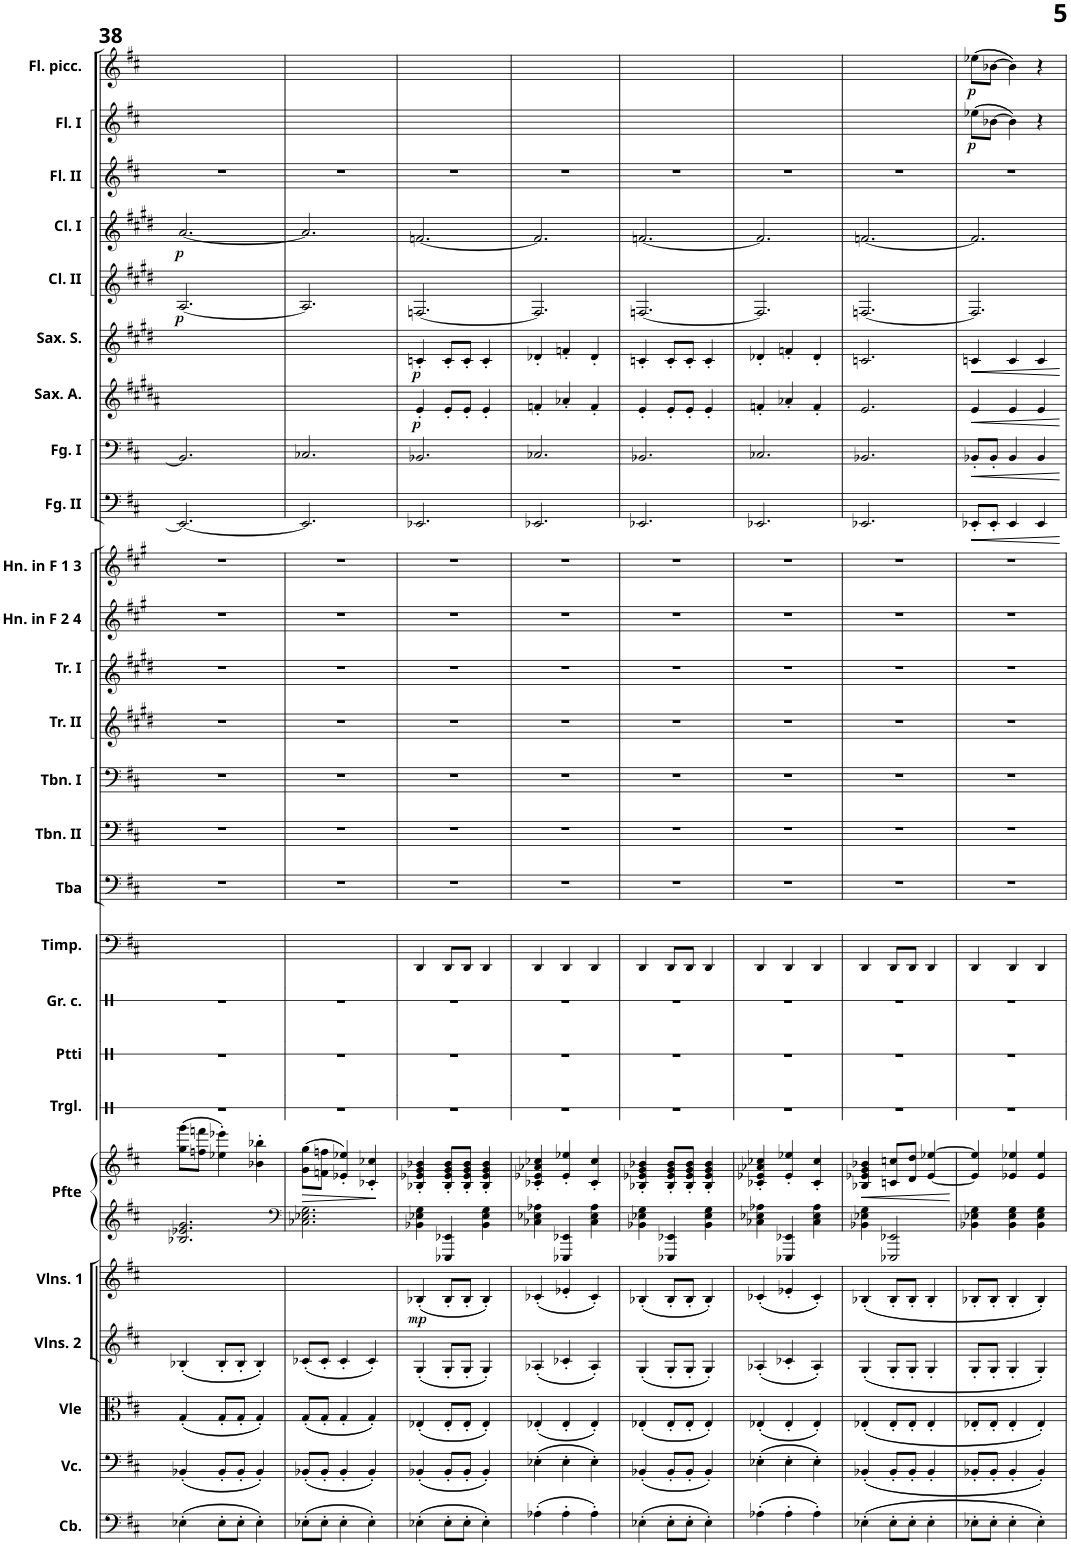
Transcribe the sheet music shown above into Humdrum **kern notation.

**kern	**kern	**kern	**kern	**kern	**dynam	**kern	**kern	**dynam	**kern	**kern	**kern	**kern	**kern	**kern	**kern	**kern	**kern	**kern	**kern	**kern	**dynam	**kern	**dynam	**kern	**dynam	**kern	**dynam	**kern	**dynam	**kern	**dynam	**kern	**kern	**dynam	**kern	**dynam
*part26	*part25	*part24	*part23	*part22	*part22	*part21	*part21	*part21	*part20	*part19	*part18	*part17	*part16	*part15	*part14	*part13	*part12	*part11	*part10	*part9	*part9	*part8	*part8	*part7	*part7	*part6	*part6	*part5	*part5	*part4	*part4	*part3	*part2	*part2	*part1	*part1
*staff27	*staff26	*staff25	*staff24	*staff23	*staff23	*staff22	*staff21	*staff21/22	*staff20	*staff19	*staff18	*staff17	*staff16	*staff15	*staff14	*staff13	*staff12	*staff11	*staff10	*staff9	*staff9	*staff8	*staff8	*staff7	*staff7	*staff6	*staff6	*staff5	*staff5	*staff4	*staff4	*staff3	*staff2	*staff2	*staff1	*staff1
*I"Contrabbassi	*I"Violoncelli	*I"Viole	*I"Violins 2	*I"Violins 1	*	*I"Pianoforte	*	*	*I"Triangolo	*I"Cymbals	*I"Grancassa	*I"Timpani	*I"Tuba	*I"Trombone 2	*I"Trombone 1	*I"Trumpet in Bb 1	*I"Trumpet in Bb 1	*I"Horn in F 2 &amp; 4	*I"Horn in F 1 &amp; 3	*I"Bassoon 2	*	*I"Bassoon 1	*	*I"Sassofono contralto	*	*I"Sassofono soprano	*	*I"Clarinet in Bb 2	*	*I"Clarinet in Bb 1	*	*I"Flute 2	*I"Flute 1	*	*I"Flauto piccolo	*
*I'Cb.	*I'Vc.	*I'Vle	*I'Vlns. 2	*I'Vlns. 1	*	*I'Pfte	*	*	*I'Trgl.	*	*I'Gr. c.	*I'Timp.	*I'Tba	*	*	*	*I'Tr. I	*I'Hn. in F 2 4	*I'Hn. in F 1 3	*	*	*	*	*	*	*	*	*I'Cl. II	*	*I'Cl. I	*	*	*	*	*I'Fl. picc.	*
!!LO:PB:g=z
*clefF4	*clefF4	*clefC3	*clefG2	*clefG2	*	*clefG2	*clefG2	*	*clefX	*clefX	*clefX	*clefF4	*clefF4	*clefF4	*clefF4	*clefG2	*clefG2	*clefG2	*clefG2	*clefF4	*	*clefF4	*	*clefG2	*	*clefG2	*	*clefG2	*	*clefG2	*	*clefG2	*clefG2	*	*clefG2	*
*Trd7c12	*	*	*	*	*	*	*	*	*	*	*	*	*	*	*	*Trd1c2	*Trd1c2	*Trd4c7	*Trd4c7	*	*	*	*	*Trd5c9	*	*Trd1c2	*	*Trd1c2	*	*Trd1c2	*	*	*	*	*Trd-7c-12	*
*k[f#c#]	*k[f#c#]	*k[f#c#]	*k[f#c#]	*k[f#c#]	*	*k[f#c#]	*k[f#c#]	*	*k[]	*k[]	*k[]	*k[f#c#]	*k[f#c#]	*k[f#c#]	*k[f#c#]	*k[f#c#g#d#]	*k[f#c#g#d#]	*k[f#c#g#]	*k[f#c#g#]	*k[f#c#]	*	*k[f#c#]	*	*k[f#c#g#d#a#]	*	*k[f#c#g#d#]	*	*k[f#c#g#d#]	*	*k[f#c#g#d#]	*	*k[f#c#]	*k[f#c#]	*	*k[f#c#]	*
*M3/4	*M3/4	*M3/4	*M3/4	*M3/4	*	*M3/4	*M3/4	*	*M3/4	*M3/4	*M3/4	*M3/4	*M3/4	*M3/4	*M3/4	*M3/4	*M3/4	*M3/4	*M3/4	*M3/4	*	*M3/4	*	*M3/4	*	*M3/4	*	*M3/4	*	*M3/4	*	*M3/4	*M3/4	*	*M3/4	*
=38	=38	=38	=38	=38	=38	=38	=38	=38	=38	=38	=38	=38	=38	=38	=38	=38	=38	=38	=38	=38	=38	=38	=38	=38	=38	=38	=38	=38	=38	=38	=38	=38	=38	=38	=38	=38
!	!	!	!	!	!	!	!	!	!	!	!	!	!	!	!	!	!	!	!	!	!	!	!	!	!	!	!	!	!LO:DY:b	!	!LO:DY:b	!	!	!	!	!
(4E-X'\	(4BB-X'/	(4G'/	(4B-X'/	2.ryy	.	2.B-X/ 2.e-X/ 2.g/	(8gg\ 8ggg\L	.	2.r	2.r	2.r	2.ryy	2.r	2.r	2.r	2.r	2.r	2.r	2.r	2.EE-/_	.	2.BB-/]	.	2.ryy	.	2.ryy	.	[2.A/	p	[2.a/	p	2.r	2.ryy	.	2.ryy	.
.	.	.	.	.	.	.	8ffn\ 8fffn\J	.	.	.	.	.	.	.	.	.	.	.	.	.	.	.	.	.	.	.	.	.	.	.	.	.	.	.	.	.
8E-'\L	8BB-'/L	8G'/L	8B-'/L	.	.	.	4ee-X\' 4eee-X\')	.	.	.	.	.	.	.	.	.	.	.	.	.	.	.	.	.	.	.	.	.	.	.	.	.	.	.	.	.
8E-'\J	8BB-'/J	8G'/J	8B-'/J	.	.	.	.	.	.	.	.	.	.	.	.	.	.	.	.	.	.	.	.	.	.	.	.	.	.	.	.	.	.	.	.	.
4E-'\)	4BB-'/)	4G'/)	4B-'/)	.	.	.	4b-X\' 4bb-X\'	.	.	.	.	.	.	.	.	.	.	.	.	.	.	.	.	.	.	.	.	.	.	.	.	.	.	.	.	.
=39	=39	=39	=39	=39	=39	=39	=39	=39	=39	=39	=39	=39	=39	=39	=39	=39	=39	=39	=39	=39	=39	=39	=39	=39	=39	=39	=39	=39	=39	=39	=39	=39	=39	=39	=39	=39
*	*	*	*	*	*	*clefF4	*	*	*	*	*	*	*	*	*	*	*	*	*	*	*	*	*	*	*	*	*	*	*	*	*	*	*	*	*	*
!	!	!	!	!	!	!	!	!LO:HP:b	!	!	!	!	!	!	!	!	!	!	!	!	!	!	!	!	!	!	!	!	!	!	!	!	!	!	!	!
(8E-X'\L	(8BB-X'/L	(8G'/L	(8c-X'/L	2.ryy	.	2.C-X\ 2.E-X\ 2.G\	(8g\ 8gg\L	>	2.r	2.r	2.r	2.ryy	2.r	2.r	2.r	2.r	2.r	2.r	2.r	2.EE-/]	.	2.C-X/	.	2.ryy	.	2.ryy	.	2.A/]	.	2.a/]	.	2.r	2.ryy	.	2.ryy	.
8E-'\J	8BB-'/J	8G'/J	8c-'/J	.	.	.	8fn\ 8ffn\J	.	.	.	.	.	.	.	.	.	.	.	.	.	.	.	.	.	.	.	.	.	.	.	.	.	.	.	.	.
4E-'\	4BB-'/	4G'/	4c-'/	.	.	.	4e-X/' 4ee-X/')	.	.	.	.	.	.	.	.	.	.	.	.	.	.	.	.	.	.	.	.	.	.	.	.	.	.	.	.	.
4E-'\)	4BB-'/)	4G'/)	4c-'/)	.	.	.	4c-X/' 4cc-X/'	.	.	.	.	.	.	.	.	.	.	.	.	.	.	.	.	.	.	.	.	.	.	.	.	.	.	.	.	.
.	.	.	.	.	.	.	.	]	.	.	.	.	.	.	.	.	.	.	.	.	.	.	.	.	.	.	.	.	.	.	.	.	.	.	.	.
=40	=40	=40	=40	=40	=40	=40	=40	=40	=40	=40	=40	=40	=40	=40	=40	=40	=40	=40	=40	=40	=40	=40	=40	=40	=40	=40	=40	=40	=40	=40	=40	=40	=40	=40	=40	=40
!	!	!	!	!	!LO:DY:b	!	!	!	!	!	!	!	!	!	!	!	!	!	!	!	!	!	!	!	!LO:DY:b	!	!LO:DY:b	!	!	!	!	!	!	!	!	!
(4E-X'\	(4BB-X'/	(4E-X'/	(4G'/	(4B-X'/	mp	4BB-X\ 4E-X\ 4G\	4B-X/' 4e-X/' 4g/' 4b-X/'	.	2.r	2.r	2.r	4DD/	2.r	2.r	2.r	2.r	2.r	2.r	2.r	2.EE-X/	.	2.BB-X/	.	4e'/	p	4cn'/	p	[2.Fn/	.	[2.fn/	.	2.r	2.ryy	.	2.ryy	.
8E-'\L	8BB-'/L	8E-'/L	8G'/L	8B-'/L	.	4EEE-X/ 4EE-X/	8B-/' 8e-/' 8g/' 8b-/'L	.	.	.	.	8DD/L	.	.	.	.	.	.	.	.	.	.	.	8e'/L	.	8c'/L	.	.	.	.	.	.	.	.	.	.
8E-'\J	8BB-'/J	8E-'/J	8G'/J	8B-'/J	.	.	8B-/' 8e-/' 8g/' 8b-/'J	.	.	.	.	8DD/J	.	.	.	.	.	.	.	.	.	.	.	8e'/J	.	8c'/J	.	.	.	.	.	.	.	.	.	.
4E-'\)	4BB-'/)	4E-'/)	4G'/)	4B-'/)	.	4BB-\ 4E-\ 4G\	4B-/' 4e-/' 4g/' 4b-/'	.	.	.	.	4DD/	.	.	.	.	.	.	.	.	.	.	.	4e'/	.	4c'/	.	.	.	.	.	.	.	.	.	.
=41	=41	=41	=41	=41	=41	=41	=41	=41	=41	=41	=41	=41	=41	=41	=41	=41	=41	=41	=41	=41	=41	=41	=41	=41	=41	=41	=41	=41	=41	=41	=41	=41	=41	=41	=41	=41
(4A-X'\	(4E-X'\	(4E-X'/	(4A-X'/	(4c-X'/	.	4C-X\ 4E-X\ 4A-X\	4c-X/' 4e-X/' 4a-X/' 4cc-X/'	.	2.r	2.r	2.r	4DD/	2.r	2.r	2.r	2.r	2.r	2.r	2.r	2.EE-X/	.	2.C-X/	.	4fn'/	.	4d-X'/	.	2.F/]	.	2.f/]	.	2.r	2.ryy	.	2.ryy	.
4A-'\	4E-'\	4E-'/	4c-X'/	4e-X'/	.	4EEE-X/ 4EE-X/	4e-/' 4ee-X/'	.	.	.	.	4DD/	.	.	.	.	.	.	.	.	.	.	.	4a-X'/	.	4fn'/	.	.	.	.	.	.	.	.	.	.
4A-'\)	4E-'\)	4E-'/)	4A-'/)	4c-'/)	.	4C-\ 4E-\ 4A-\	4c-/' 4cc-/'	.	.	.	.	4DD/	.	.	.	.	.	.	.	.	.	.	.	4f'/	.	4d-'/	.	.	.	.	.	.	.	.	.	.
=42	=42	=42	=42	=42	=42	=42	=42	=42	=42	=42	=42	=42	=42	=42	=42	=42	=42	=42	=42	=42	=42	=42	=42	=42	=42	=42	=42	=42	=42	=42	=42	=42	=42	=42	=42	=42
(4E-X'\	(4BB-X'/	(4E-X'/	(4G'/	(4B-X'/	.	4BB-X\ 4E-X\ 4G\	4B-X/' 4e-X/' 4g/' 4b-X/'	.	2.r	2.r	2.r	4DD/	2.r	2.r	2.r	2.r	2.r	2.r	2.r	2.EE-X/	.	2.BB-X/	.	4e'/	.	4cn'/	.	[2.Fn/	.	[2.fn/	.	2.r	2.ryy	.	2.ryy	.
8E-'\L	8BB-'/L	8E-'/L	8G'/L	8B-'/L	.	4EEE-X/ 4EE-X/	8B-/' 8e-/' 8g/' 8b-/'L	.	.	.	.	8DD/L	.	.	.	.	.	.	.	.	.	.	.	8e'/L	.	8c'/L	.	.	.	.	.	.	.	.	.	.
8E-'\J	8BB-'/J	8E-'/J	8G'/J	8B-'/J	.	.	8B-/' 8e-/' 8g/' 8b-/'J	.	.	.	.	8DD/J	.	.	.	.	.	.	.	.	.	.	.	8e'/J	.	8c'/J	.	.	.	.	.	.	.	.	.	.
4E-'\)	4BB-'/)	4E-'/)	4G'/)	4B-'/)	.	4BB-\ 4E-\ 4G\	4B-/' 4e-/' 4g/' 4b-/'	.	.	.	.	4DD/	.	.	.	.	.	.	.	.	.	.	.	4e'/	.	4c'/	.	.	.	.	.	.	.	.	.	.
=43	=43	=43	=43	=43	=43	=43	=43	=43	=43	=43	=43	=43	=43	=43	=43	=43	=43	=43	=43	=43	=43	=43	=43	=43	=43	=43	=43	=43	=43	=43	=43	=43	=43	=43	=43	=43
(4A-X'\	(4E-X'\	(4E-X'/	(4A-X'/	(4c-X'/	.	4C-X\ 4E-X\ 4A-X\	4c-X/' 4e-X/' 4a-X/' 4cc-X/'	.	2.r	2.r	2.r	4DD/	2.r	2.r	2.r	2.r	2.r	2.r	2.r	2.EE-X/	.	2.C-X/	.	4fn'/	.	4d-X'/	.	2.F/]	.	2.f/]	.	2.r	2.ryy	.	2.ryy	.
4A-'\	4E-'\	4E-'/	4c-X'/	4e-X'/	.	4EEE-X/ 4EE-X/	4e-/' 4ee-X/'	.	.	.	.	4DD/	.	.	.	.	.	.	.	.	.	.	.	4a-X'/	.	4fn'/	.	.	.	.	.	.	.	.	.	.
4A-'\)	4E-'\)	4E-'/)	4A-'/)	4c-'/)	.	4C-\ 4E-\ 4A-\	4c-/' 4cc-/'	.	.	.	.	4DD/	.	.	.	.	.	.	.	.	.	.	.	4f'/	.	4d-'/	.	.	.	.	.	.	.	.	.	.
=44	=44	=44	=44	=44	=44	=44	=44	=44	=44	=44	=44	=44	=44	=44	=44	=44	=44	=44	=44	=44	=44	=44	=44	=44	=44	=44	=44	=44	=44	=44	=44	=44	=44	=44	=44	=44
!	!	!	!	!	!	!	!	!LO:HP:b	!	!	!	!	!	!	!	!	!	!	!	!	!	!	!	!	!	!	!	!	!	!	!	!	!	!	!	!
(4E-X'\	(4BB-X'/	(4E-X'/	(4G'/	(4B-X'/	.	4BB-X\ 4E-X\ 4G\	4B-X/ 4e-X/ 4g/ 4b-X/	<	2.r	2.r	2.r	4DD/	2.r	2.r	2.r	2.r	2.r	2.r	2.r	2.EE-X/	.	2.BB-X/	.	2.e/	.	2.cn/	.	[2.Fn/	.	[2.fn/	.	2.r	2.ryy	.	2.ryy	.
8E-'\L	8BB-'/L	8E-'/L	8G'/L	8B-'/L	.	2EEE-X/ 2EE-X/	8cn/ 8ccn/L	.	.	.	.	8DD/L	.	.	.	.	.	.	.	.	.	.	.	.	.	.	.	.	.	.	.	.	.	.	.	.
8E-'\J	8BB-'/J	8E-'/J	8G'/J	8B-'/J	.	.	8d/ 8dd/J	.	.	.	.	8DD/J	.	.	.	.	.	.	.	.	.	.	.	.	.	.	.	.	.	.	.	.	.	.	.	.
4E-'\	4BB-'/	4E-'/	4G'/	4B-'/	.	.	[4e-/ [4ee-X/	.	.	.	.	4DD/	.	.	.	.	.	.	.	.	.	.	.	.	.	.	.	.	.	.	.	.	.	.	.	.
.	.	.	.	.	.	.	.	[	.	.	.	.	.	.	.	.	.	.	.	.	.	.	.	.	.	.	.	.	.	.	.	.	.	.	.	.
=45	=45	=45	=45	=45	=45	=45	=45	=45	=45	=45	=45	=45	=45	=45	=45	=45	=45	=45	=45	=45	=45	=45	=45	=45	=45	=45	=45	=45	=45	=45	=45	=45	=45	=45	=45	=45
!	!	!	!	!	!	!	!	!	!	!	!	!	!	!	!	!	!	!	!	!	!LO:HP:b	!	!LO:HP:b	!	!LO:HP:b	!	!LO:HP:b	!	!	!	!	!	!	!LO:DY:b	!	!LO:DY:b
8E-X'\L	8BB-X'/L	8E-X'/L	8G'/L	8B-X'/L	.	4BB-X\ 4E-X\ 4G\	4e-/] 4ee-/]	.	2.r	2.r	2.r	4DD/	2.r	2.r	2.r	2.r	2.r	2.r	2.r	8EE-X'/L	<	8BB-X'/L	<	4e/	<	4cn/	<	2.F/]	.	2.f/]	.	2.r	(8ee-X\L	p	(8ee-X\L	p
8E-'\J	8BB-'/J	8E-'/J	8G'/J	8B-'/J	.	.	.	.	.	.	.	.	.	.	.	.	.	.	.	8EE-'/J	.	8BB-'/J	.	.	.	.	.	.	.	.	.	.	[8b-X\J	.	[8b-X\J	.
4E-'\	4BB-'/	4E-'/	4G'/	4B-'/	.	4BB-\ 4E-\ 4G\	4e-X/ 4ee-X/	.	.	.	.	4DD/	.	.	.	.	.	.	.	4EE-/	.	4BB-/	.	4e/	.	4c/	.	.	.	.	.	.	4b-\])	.	4b-\])	.
4E-'\)	4BB-'/)	4E-'/)	4G'/)	4B-'/)	.	4BB-\ 4E-\ 4G\	4e-/ 4ee-/	.	.	.	.	4DD/	.	.	.	.	.	.	.	4EE-/	.	4BB-/	.	4e/	.	4c/	.	.	.	.	.	.	4r	.	4r	.
.	.	.	.	.	.	.	.	.	.	.	.	.	.	.	.	.	.	.	.	.	[	.	[	.	[	.	[	.	.	.	.	.	.	.	.	.
=	=	=	=	=	=	=	=	=	=	=	=	=	=	=	=	=	=	=	=	=	=	=	=	=	=	=	=	=	=	=	=	=	=	=	=	=
*-	*-	*-	*-	*-	*-	*-	*-	*-	*-	*-	*-	*-	*-	*-	*-	*-	*-	*-	*-	*-	*-	*-	*-	*-	*-	*-	*-	*-	*-	*-	*-	*-	*-	*-	*-	*-
